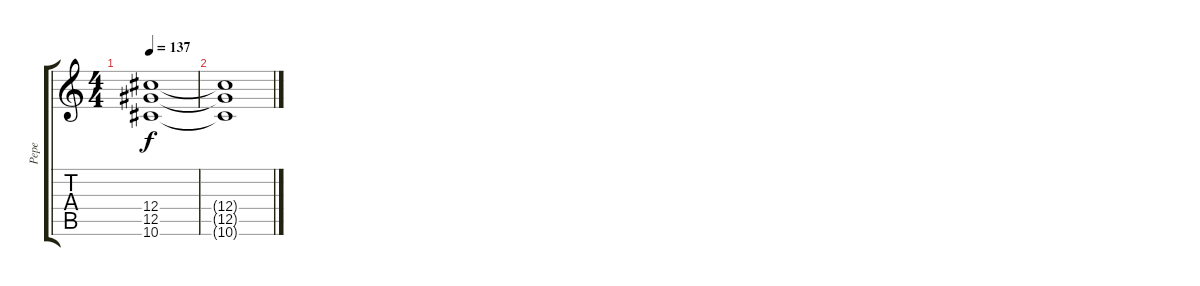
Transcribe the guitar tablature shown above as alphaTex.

\track ("Pepe" "Pepe") {instrument overdrivenguitar}
\staff {score tabs}
\tuning (Eb4 Bb3 Gb3 Db3 Ab2 Eb2) {hide}
\ts (4 4)
\tempo 137
\clef g2
\ks c
(12.4{t} 12.5{t} 10.6{t}).1{dy f volume 4} |
(12.4{t} 12.5{t} 10.6{t}).1{volume 3}
